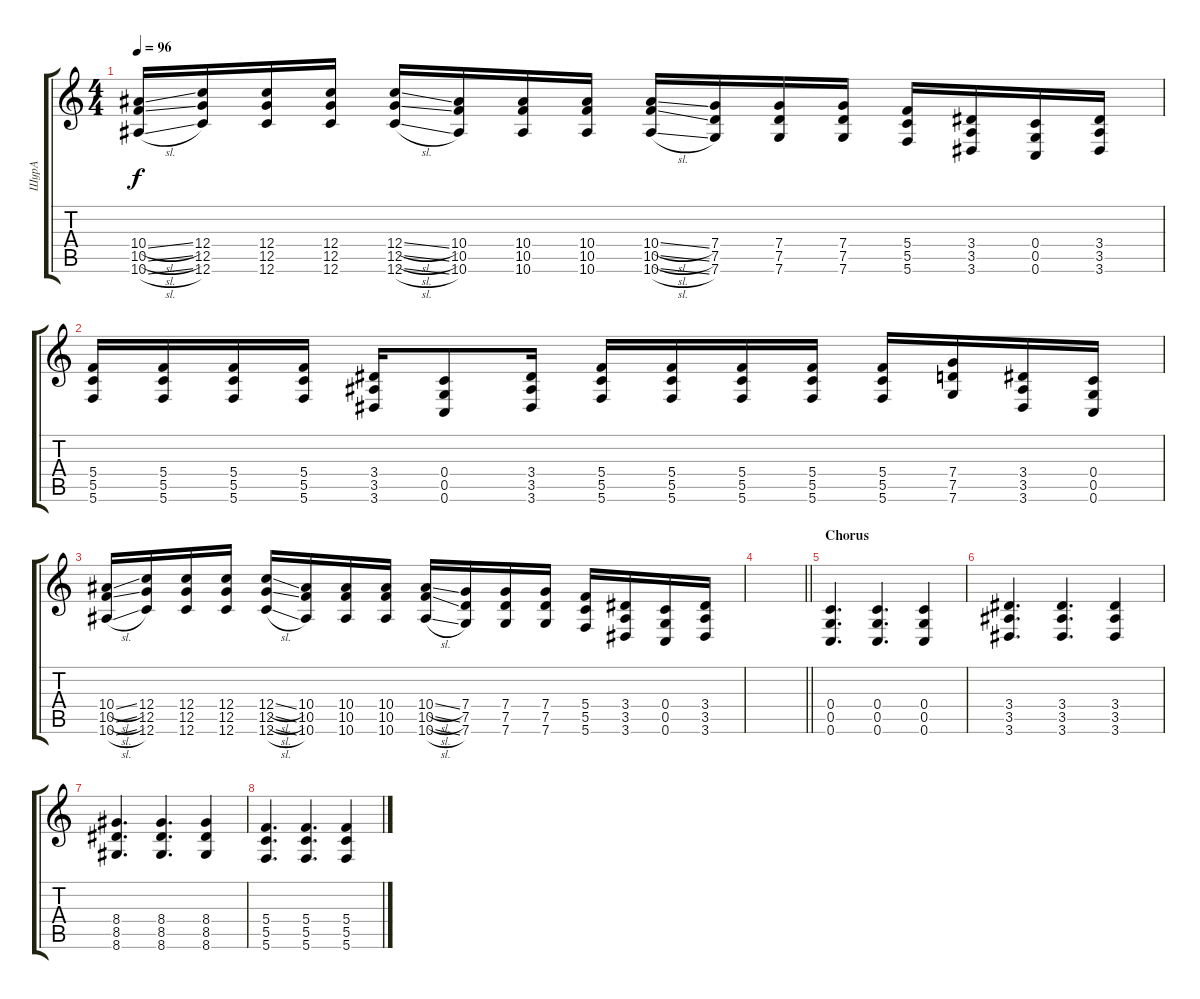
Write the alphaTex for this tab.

\track ("ШурА" "ШурА") {instrument electricguitarclean}
\staff {score tabs}
\tuning (D4 A3 F3 C3 G2 C2) {hide}
\ts (4 4)
\tempo 96
\clef g2
\ks c
(10.4{sl} 10.5{sl} 10.6{sl}).16{dy f} (12.4 12.5 12.6).16 (12.4 12.5 12.6).16 (12.4 12.5 12.6).16 (12.4{sl} 12.5{sl} 12.6{sl}).16 (10.4 10.5 10.6).16 (10.4 10.5 10.6).16 (10.4 10.5 10.6).16 (10.4{sl} 10.5{sl} 10.6{sl}).16 (7.4 7.5 7.6).16 (7.4 7.5 7.6).16 (7.4 7.5 7.6).16 (5.4 5.5 5.6).16 (3.4 3.5 3.6).16 (0.4 0.5 0.6).16 (3.4 3.5 3.6).16 |
(5.4 5.5 5.6).16 (5.4 5.5 5.6).16 (5.4 5.5 5.6).16 (5.4 5.5 5.6).16 (3.4 3.5 3.6).16 (0.4 0.5 0.6).8 (3.4 3.5 3.6).16 (5.4 5.5 5.6).16 (5.4 5.5 5.6).16 (5.4 5.5 5.6).16 (5.4 5.5 5.6).16 (5.4 5.5 5.6).16 (7.4 7.5 7.6).16 (3.4 3.5 3.6).16 (0.4 0.5 0.6).16 |
(10.4{sl} 10.5{sl} 10.6{sl}).16 (12.4 12.5 12.6).16 (12.4 12.5 12.6).16 (12.4 12.5 12.6).16 (12.4{sl} 12.5{sl} 12.6{sl}).16 (10.4 10.5 10.6).16 (10.4 10.5 10.6).16 (10.4 10.5 10.6).16 (10.4{sl} 10.5{sl} 10.6{sl}).16 (7.4 7.5 7.6).16 (7.4 7.5 7.6).16 (7.4 7.5 7.6).16 (5.4 5.5 5.6).16 (3.4 3.5 3.6).16 (0.4 0.5 0.6).16 (3.4 3.5 3.6).16 |
\barLineRight lightlight
|
\section ("" "Chorus")
(0.4 0.5 0.6).4{d volume 11 instrument overdrivenguitar} (0.4 0.5 0.6).4{d} (0.4 0.5 0.6).4 |
(3.4 3.5 3.6).4{d} (3.4 3.5 3.6).4{d} (3.4 3.5 3.6).4 |
(8.4 8.5 8.6).4{d} (8.4 8.5 8.6).4{d} (8.4 8.5 8.6).4 |
(5.4 5.5 5.6).4{d} (5.4 5.5 5.6).4{d} (5.4 5.5 5.6).4
